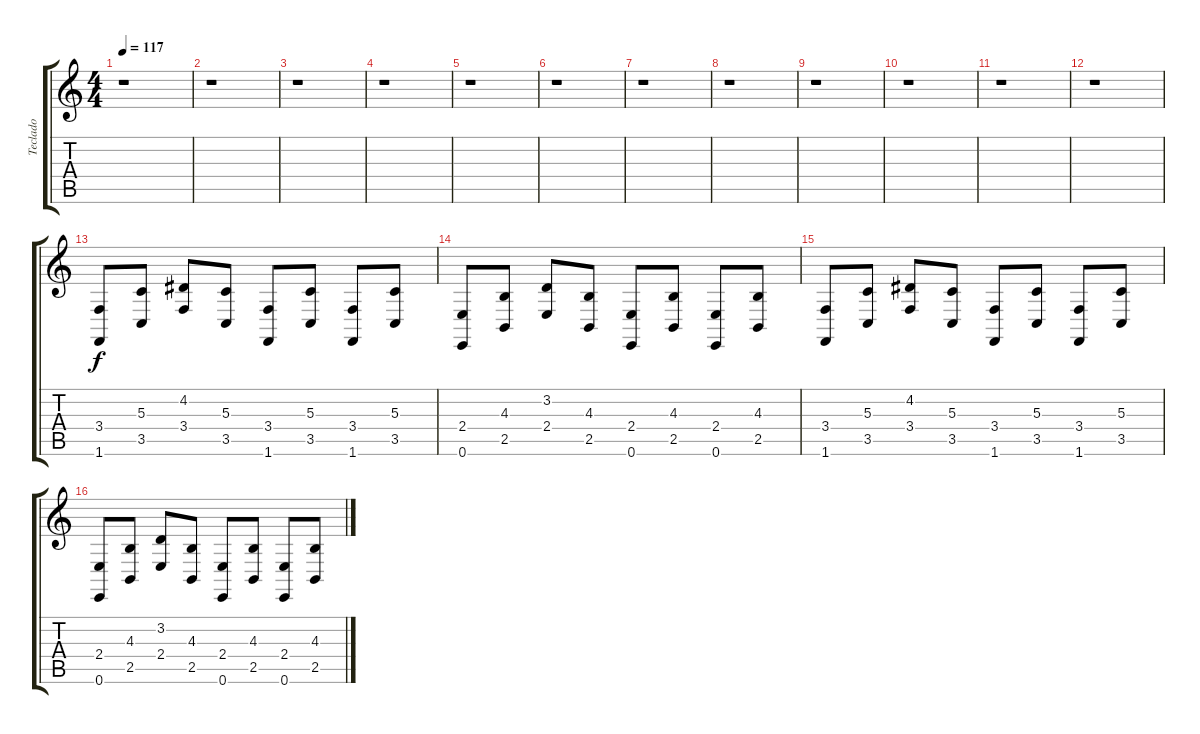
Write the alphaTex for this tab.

\track ("Teclado" "Teclado") {instrument orchestralharp}
\staff {score tabs}
\tuning (E4 B3 G3 D3 A2 E2) {hide}
\ts (4 4)
\tempo 117
\clef g2
\ks c
r.1{dy f instrument orchestralharp} |
r.1 |
r.1 |
r.1 |
r.1 |
r.1 |
r.1 |
r.1 |
r.1 |
r.1 |
r.1 |
r.1 |
(3.4 1.6).8 (5.3 3.5).8 (4.2 3.4).8 (5.3 3.5).8 (3.4 1.6).8 (5.3 3.5).8 (3.4 1.6).8 (5.3 3.5).8 |
(2.4 0.6).8 (4.3 2.5).8 (3.2 2.4).8 (4.3 2.5).8 (2.4 0.6).8 (4.3 2.5).8 (2.4 0.6).8 (4.3 2.5).8 |
(3.4 1.6).8 (5.3 3.5).8 (4.2 3.4).8 (5.3 3.5).8 (3.4 1.6).8 (5.3 3.5).8 (3.4 1.6).8 (5.3 3.5).8 |
(2.4 0.6).8 (4.3 2.5).8 (3.2 2.4).8 (4.3 2.5).8 (2.4 0.6).8 (4.3 2.5).8 (2.4 0.6).8 (4.3 2.5).8
